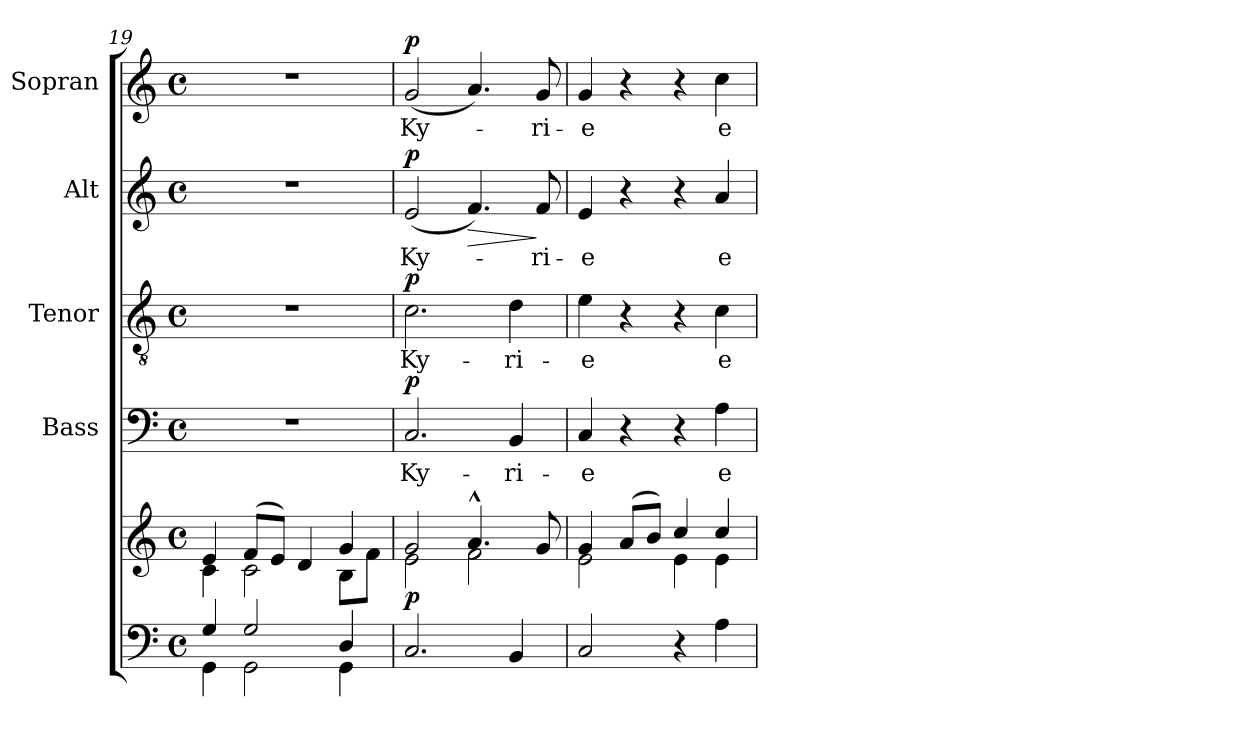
**kern	**kern	**dynam	**kern	**text	**dynam	**kern	**text	**dynam	**kern	**text	**dynam	**kern	**text	**dynam
*part5	*part5	*part5	*part4	*part4	*part4	*part3	*part3	*part3	*part2	*part2	*part2	*part1	*part1	*part1
*staff6	*staff5	*staff5/6	*staff4	*staff4	*staff4	*staff3	*staff3	*staff3	*staff2	*staff2	*staff2	*staff1	*staff1	*staff1
*	*	*	*I"Bass	*	*	*I"Tenor	*	*	*I"Alt	*	*	*I"Sopran	*	*
*	*	*	*I'B.	*	*	*I'T.	*	*	*I'A.	*	*	*I'S.	*	*
*clefF4	*clefG2	*	*clefF4	*	*	*clefGv2	*	*	*clefG2	*	*	*clefG2	*	*
*k[]	*k[]	*	*k[]	*	*	*k[]	*	*	*k[]	*	*	*k[]	*	*
*C:	*C:	*	*C:	*	*	*C:	*	*	*C:	*	*	*C:	*	*
*M4/4	*M4/4	*	*M4/4	*	*	*M4/4	*	*	*M4/4	*	*	*M4/4	*	*
*met(c)	*met(c)	*	*met(c)	*	*	*met(c)	*	*	*met(c)	*	*	*met(c)	*	*
=19	=19	=19	=19	=19	=19	=19	=19	=19	=19	=19	=19	=19	=19	=19
*^	*^	*	*	*	*	*	*	*	*	*	*	*	*	*
4G/	4GG\	4e/	4c\	.	1r	.	.	1r	.	.	1r	.	.	1r	.	.
2G/	2GG\	(>8f/L	2c\	.	.	.	.	.	.	.	.	.	.	.	.	.
.	.	8e/J)	.	.	.	.	.	.	.	.	.	.	.	.	.	.
.	.	4d/	.	.	.	.	.	.	.	.	.	.	.	.	.	.
4D/	4GG\	4g/	8B\L	.	.	.	.	.	.	.	.	.	.	.	.	.
.	.	.	8f\J	.	.	.	.	.	.	.	.	.	.	.	.	.
*v	*v	*	*	*	*	*	*	*	*	*	*	*	*	*	*	*
=20	=20	=20	=20	=20	=20	=20	=20	=20	=20	=20	=20	=20	=20	=20	=20
!	!	!	!LO:DY:b	!	!LO:LY:b	!LO:DY:a	!	!LO:LY:b	!LO:DY:a	!	!LO:LY:b	!LO:DY:a	!	!LO:LY:b	!LO:DY:a
2.C/	2g/	2e\	p	2.C/	Ky-	p	2.c\	Ky-	p	(<2e/	Ky-	p	(<2g/	Ky-	p
!	!	!	!	!	!	!	!	!	!	!	!	!LO:HP:b	!	!	!
.	4.a^^>/	2f\	.	.	.	.	.	.	.	4.f/)	.	>	4.a/)	.	.
!	!	!	!	!	!LO:LY:b	!	!	!LO:LY:b	!	!	!	!	!	!	!
4BB/	.	.	.	4BB/	-ri-	.	4d\	-ri-	.	.	.	.	.	.	.
!	!	!	!	!	!	!	!	!	!	!	!LO:LY:b	!	!	!LO:LY:b	!
.	8g/	.	.	.	.	.	.	.	.	8f/	-ri-	]	8g/	-ri-	.
=21	=21	=21	=21	=21	=21	=21	=21	=21	=21	=21	=21	=21	=21	=21	=21
!	!	!	!	!	!LO:LY:b	!	!	!LO:LY:b	!	!	!LO:LY:b	!	!	!LO:LY:b	!
2C/	4g/	2e\	.	4C/	-e	.	4e\	-e	.	4e/	-e	.	4g/	-e	.
.	(>8a/L	.	.	4r	.	.	4r	.	.	4r	.	.	4r	.	.
.	8b/J)	.	.	.	.	.	.	.	.	.	.	.	.	.	.
4r	4cc/	4e\	.	4r	.	.	4r	.	.	4r	.	.	4r	.	.
!	!	!	!	!	!LO:LY:b	!	!	!LO:LY:b	!	!	!LO:LY:b	!	!	!LO:LY:b	!
4A\	4cc/	4e\	.	4A\	e-	.	4c\	e-	.	4a/	e-	.	4cc\	e-	.
*	*v	*v	*	*	*	*	*	*	*	*	*	*	*	*	*
=	=	=	=	=	=	=	=	=	=	=	=	=	=	=
*-	*-	*-	*-	*-	*-	*-	*-	*-	*-	*-	*-	*-	*-	*-
